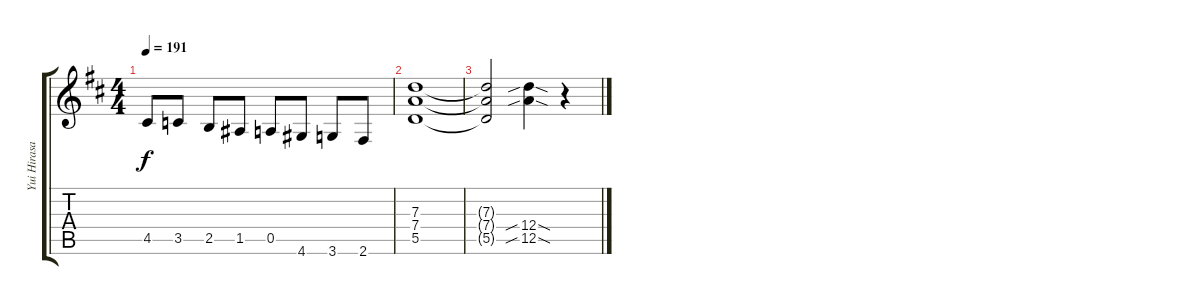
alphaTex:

\track ("Yui Hirasawa" "Yui Hirasa") {instrument distortionguitar}
\staff {score tabs}
\tuning (E4 B3 G3 D3 A2 E2) {hide}
\ts (4 4)
\tempo 191
\clef g2
\ks d
4.5.8{dy f} 3.5.8 2.5.8 1.5.8 0.5.8 4.6.8 3.6.8 2.6.8 |
(7.3 7.4 5.5).1 |
(7.3{t} 7.4{t} 5.5{t}).2 (12.4{sib sod} 12.5{sib sod}).4 r.4
